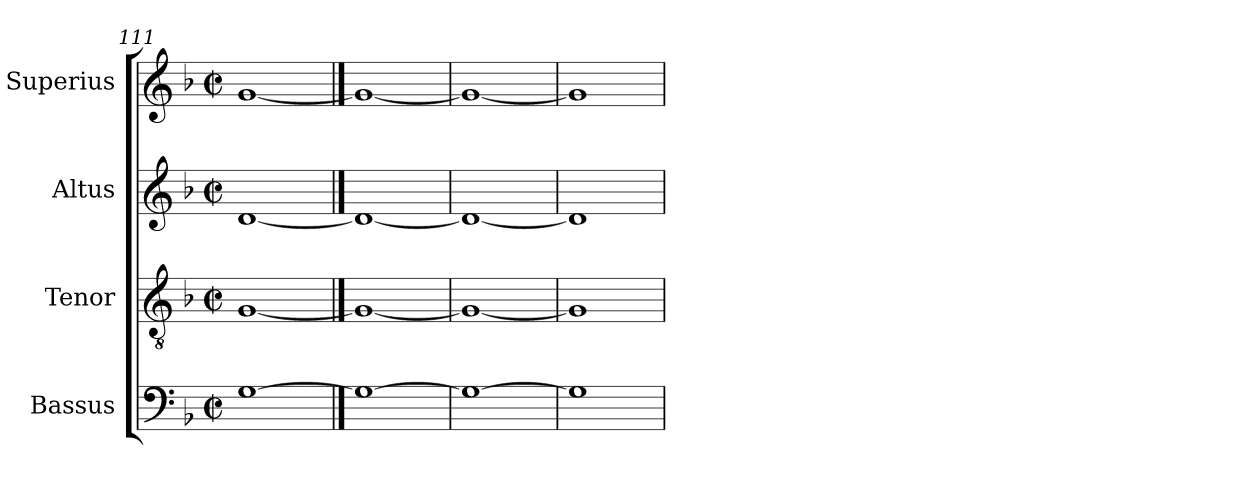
**kern	**kern	**kern	**kern
*part4	*part3	*part2	*part1
*staff4	*staff3	*staff2	*staff1
*I"Bassus	*I"Tenor	*I"Altus	*I"Superius
*I'B.	*I'T.	*I'A.	*I'S.
*clefF4	*clefGv2	*clefG2	*clefG2
*	*ITrd7c12	*	*
*k[b-]	*k[b-]	*k[b-]	*k[b-]
*F:	*F:	*F:	*F:
*M2/2	*M2/2	*M2/2	*M2/2
*met(c|)	*met(c|)	*met(c|)	*met(c|)
=111	=111	=111	=111
[1Gi	[1GGi	[1di	[1gi
==112	==112	==112	==112
1Gi_	1GGi_	1di_	1gi_
=113	=113	=113	=113
1Gi_	1GGi_	1di_	1gi_
=114	=114	=114	=114
1Gi]	1GGi]	1di]	1gi]
=	=	=	=
*-	*-	*-	*-
